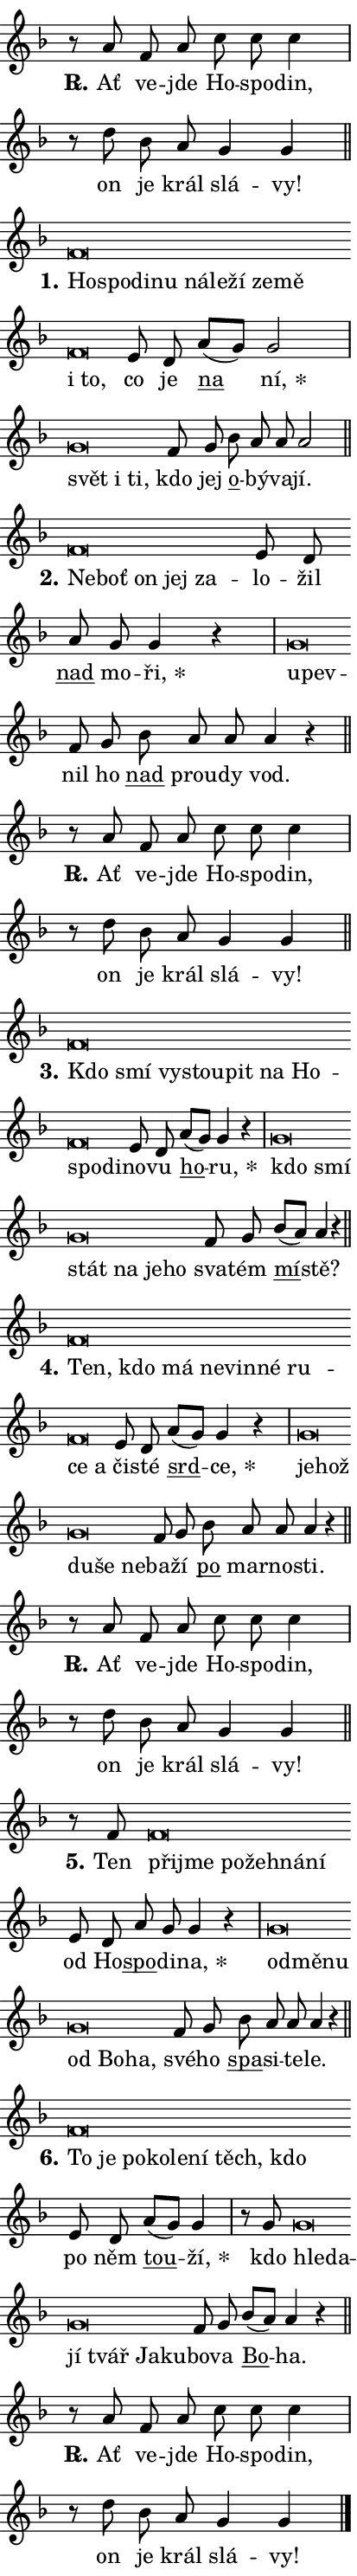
\version "2.24.0"
\header { tagline = "" }
\paper {
  indent = 0\cm
  top-margin = 0\cm
  right-margin = 0.13\cm % to fit lyric hyphens
  bottom-margin = 0\cm
  left-margin = 0\cm
  paper-width = 7\cm
  page-breaking = #ly:one-page-breaking
  system-system-spacing.basic-distance = #11
  score-system-spacing.basic-distance = #11
  ragged-last = ##f
}


%% Author: Thomas Morley
%% https://lists.gnu.org/archive/html/lilypond-user/2020-05/msg00002.html
#(define (line-position grob)
"Returns position of @var[grob} in current system:
   @code{'start}, if at first time-step
   @code{'end}, if at last time-step
   @code{'middle} otherwise
"
  (let* ((col (ly:item-get-column grob))
         (ln (ly:grob-object col 'left-neighbor))
         (rn (ly:grob-object col 'right-neighbor))
         (col-to-check-left (if (ly:grob? ln) ln col))
         (col-to-check-right (if (ly:grob? rn) rn col))
         (break-dir-left
           (and
             (ly:grob-property col-to-check-left 'non-musical #f)
             (ly:item-break-dir col-to-check-left)))
         (break-dir-right
           (and
             (ly:grob-property col-to-check-right 'non-musical #f)
             (ly:item-break-dir col-to-check-right))))
        (cond ((eqv? 1 break-dir-left) 'start)
              ((eqv? -1 break-dir-right) 'end)
              (else 'middle))))

#(define (tranparent-at-line-position vctor)
  (lambda (grob)
  "Relying on @code{line-position} select the relevant enry from @var{vctor}.
Used to determine transparency,"
    (case (line-position grob)
      ((end) (not (vector-ref vctor 0)))
      ((middle) (not (vector-ref vctor 1)))
      ((start) (not (vector-ref vctor 2))))))

noteHeadBreakVisibility =
#(define-music-function (break-visibility)(vector?)
"Makes @code{NoteHead}s transparent relying on @var{break-visibility}"
#{
  \override NoteHead.transparent =
    #(tranparent-at-line-position break-visibility)
#})

#(define delete-ledgers-for-transparent-note-heads
  (lambda (grob)
    "Reads whether a @code{NoteHead} is transparent.
If so this @code{NoteHead} is removed from @code{'note-heads} from
@var{grob}, which is supposed to be @code{LedgerLineSpanner}.
As a result ledgers are not printed for this @code{NoteHead}"
    (let* ((nhds-array (ly:grob-object grob 'note-heads))
           (nhds-list
             (if (ly:grob-array? nhds-array)
                 (ly:grob-array->list nhds-array)
                 '()))
           ;; Relies on the transparent-property being done before
           ;; Staff.LedgerLineSpanner.after-line-breaking is executed.
           ;; This is fragile ...
           (to-keep
             (remove
               (lambda (nhd)
                 (ly:grob-property nhd 'transparent #f))
               nhds-list)))
      ;; TODO find a better method to iterate over grob-arrays, similiar
      ;; to filter/remove etc for lists
      ;; For now rebuilt from scratch
      (set! (ly:grob-object grob 'note-heads)  '())
      (for-each
        (lambda (nhd)
          (ly:pointer-group-interface::add-grob grob 'note-heads nhd))
        to-keep))))

squashNotes = {
  \override NoteHead.X-extent = #'(-0.2 . 0.2)
  \override NoteHead.Y-extent = #'(-0.75 . 0)
  \override NoteHead.stencil =
    #(lambda (grob)
       (let ((pos (ly:grob-property grob 'staff-position)))
         (begin
           (if (< pos -7) (display "ERROR: Lower brevis then expected\n") (display ""))
           (if (<= pos -6) ly:text-interface::print ly:note-head::print))))
}
unSquashNotes = {
  \revert NoteHead.X-extent
  \revert NoteHead.Y-extent
  \revert NoteHead.stencil
}

hideNotes = \noteHeadBreakVisibility #begin-of-line-visible
unHideNotes = \noteHeadBreakVisibility #all-visible

% work-around for resetting accidentals
% https://lilypond.org/doc/v2.23/Documentation/notation/displaying-rhythms#unmetered-music
cadenzaMeasure = {
  \cadenzaOff
  \partial 1024 s1024
  \cadenzaOn
}

#(define-markup-command (accent layout props text) (markup?)
  "Underline accented syllable"
  (interpret-markup layout props
    #{\markup \override #'(offset . 4.3) \underline { #text }#}))

responsum = \markup \concat {
  "R" \hspace #-1.05 \path #0.1 #'((moveto 0 0.07) (lineto 0.9 0.8)) \hspace #0.05 "."
}

spaceSize = #0.6828661417322834 % exact space size for TeX Gyre Schola

\layout {
  \context {
    \Staff
    \remove "Time_signature_engraver"
    \override LedgerLineSpanner.after-line-breaking = #delete-ledgers-for-transparent-note-heads
  }
  \context {
    \Lyrics {
      \override LyricSpace.minimum-distance = \spaceSize
      \override LyricText.font-name = #"TeX Gyre Schola"
      \override LyricText.font-size = 1
      \override StanzaNumber.font-name = #"TeX Gyre Schola Bold"
      \override StanzaNumber.font-size = 1
    }
  }
  \context {
    \Score 
    \override NoteHead.text =
      #(lambda (grob) 
        (let ((pos (ly:grob-property grob 'staff-position)))
          #{\markup {
            \combine
              \halign #-0.55 \raise #(if (= pos -6) 0 0.5) \override #'(thickness . 2) \draw-line #'(3.2 . 0)
              \musicglyph "noteheads.sM1"
          }#}))
  }
}

% magnetic-lyrics.ily
%
%   written by
%     Jean Abou Samra <jean@abou-samra.fr>
%     Werner Lemberg <wl@gnu.org>
%
%   adapted by
%     Jiri Hon <jiri.hon@gmail.com>
%
% Version 2022-Apr-15

% https://www.mail-archive.com/lilypond-user@gnu.org/msg149350.html

#(define (Left_hyphen_pointer_engraver context)
   "Collect syllable-hyphen-syllable occurrences in lyrics and store
them in properties.  This engraver only looks to the left.  For
example, if the lyrics input is @code{foo -- bar}, it does the
following.

@itemize @bullet
@item
Set the @code{text} property of the @code{LyricHyphen} grob between
@q{foo} and @q{bar} to @code{foo}.

@item
Set the @code{left-hyphen} property of the @code{LyricText} grob with
text @q{foo} to the @code{LyricHyphen} grob between @q{foo} and
@q{bar}.
@end itemize

Use this auxiliary engraver in combination with the
@code{lyric-@/text::@/apply-@/magnetic-@/offset!} hook."
   (let ((hyphen #f)
         (text #f))
     (make-engraver
      (acknowledgers
       ((lyric-syllable-interface engraver grob source-engraver)
        (set! text grob)))
      (end-acknowledgers
       ((lyric-hyphen-interface engraver grob source-engraver)
        ;(when (not (grob::has-interface grob 'lyric-space-interface))
          (set! hyphen grob)));)
      ((stop-translation-timestep engraver)
       (when (and text hyphen)
         (ly:grob-set-object! text 'left-hyphen hyphen))
       (set! text #f)
       (set! hyphen #f)))))

#(define (lyric-text::apply-magnetic-offset! grob)
   "If the space between two syllables is less than the value in
property @code{LyricText@/.details@/.squash-threshold}, move the right
syllable to the left so that it gets concatenated with the left
syllable.

Use this function as a hook for
@code{LyricText@/.after-@/line-@/breaking} if the
@code{Left_@/hyphen_@/pointer_@/engraver} is active."
   (let ((hyphen (ly:grob-object grob 'left-hyphen #f)))
     (when hyphen
       (let ((left-text (ly:spanner-bound hyphen LEFT)))
         (when (grob::has-interface left-text 'lyric-syllable-interface)
           (let* ((common (ly:grob-common-refpoint grob left-text X))
                  (this-x-ext (ly:grob-extent grob common X))
                  (left-x-ext
                   (begin
                     ;; Trigger magnetism for left-text.
                     (ly:grob-property left-text 'after-line-breaking)
                     (ly:grob-extent left-text common X)))
                  ;; `delta` is the gap width between two syllables.
                  (delta (- (interval-start this-x-ext)
                            (interval-end left-x-ext)))
                  (details (ly:grob-property grob 'details))
                  (threshold (assoc-get 'squash-threshold details 0.2)))
             (when (< delta threshold)
               (let* (;; We have to manipulate the input text so that
                      ;; ligatures crossing syllable boundaries are not
                      ;; disabled.  For languages based on the Latin
                      ;; script this is essentially a beautification.
                      ;; However, for non-Western scripts it can be a
                      ;; necessity.
                      (lt (ly:grob-property left-text 'text))
                      (rt (ly:grob-property grob 'text))
                      (is-space (grob::has-interface hyphen 'lyric-space-interface))
                      (space (if is-space " " ""))
                      (extra-delta (if is-space spaceSize 0))
                      ;; Append new syllable.
                      (ltrt-space (if (and (string? lt) (string? rt))
                                (string-append lt space rt)
                                (make-concat-markup (list lt space rt))))
                      ;; Right-align `ltrt` to the right side.
                      (ltrt-space-markup (grob-interpret-markup
                               grob
                               (make-translate-markup
                                (cons (interval-length this-x-ext) 0)
                                (make-right-align-markup ltrt-space)))))
                 (begin
                   ;; Don't print `left-text`.
                   (ly:grob-set-property! left-text 'stencil #f)
                   ;; Set text and stencil (which holds all collected
                   ;; syllables so far) and shift it to the left.
                   (ly:grob-set-property! grob 'text ltrt-space)
                   (ly:grob-set-property! grob 'stencil ltrt-space-markup)
                   (ly:grob-translate-axis! grob (- (- delta extra-delta)) X))))))))))


#(define (lyric-hyphen::displace-bounds-first grob)
   ;; Make very sure this callback isn't triggered too early.
   (let ((left (ly:spanner-bound grob LEFT))
         (right (ly:spanner-bound grob RIGHT)))
     (ly:grob-property left 'after-line-breaking)
     (ly:grob-property right 'after-line-breaking)
     (ly:lyric-hyphen::print grob)))

squashThreshold = #0.4

\layout {
  \context {
    \Lyrics
    \consists #Left_hyphen_pointer_engraver
    \override LyricText.after-line-breaking =
      #lyric-text::apply-magnetic-offset!
    \override LyricHyphen.stencil = #lyric-hyphen::displace-bounds-first
    \override LyricText.details.squash-threshold = \squashThreshold
    \override LyricHyphen.minimum-distance = 0
    \override LyricHyphen.minimum-length = \squashThreshold
  }
}

squashText = \override LyricText.details.squash-threshold = 9999
unSquashText = \override LyricText.details.squash-threshold = \squashThreshold

leftText = \override LyricText.self-alignment-X = #LEFT
unLeftText = \revert LyricText.self-alignment-X

starOffset = #(lambda (grob) 
                (let ((x_offset (ly:self-alignment-interface::aligned-on-x-parent grob)))
                  (if (= x_offset 0) 0 (+ x_offset 1.2))))

star = #(define-music-function (syllable)(string?)
"Append star separator at the end of a syllable"
#{
  \once \override LyricText.X-offset = #starOffset
  \lyricmode { \markup {
    #syllable
    \override #'((font-name . "TeX Gyre Schola Bold")) \hspace #0.2 \lower #0.65 \larger "*"
  } }
#})

starAccent = #(define-music-function (syllable)(string?)
"Append star separator at the end of a syllable and make accent"
#{
  \once \override LyricText.X-offset = #starOffset
  \lyricmode { \markup {
    \accent #syllable
    \override #'((font-name . "TeX Gyre Schola Bold")) \hspace #0.2 \lower #0.65 \larger "*"
  } }
#})

breath = #(define-music-function (syllable)(string?)
"Append breathing indicator at the end of a syllable"
#{
  \lyricmode { \markup { #syllable "+" } }
#})

optionalBreath = #(define-music-function (syllable)(string?)
"Append optional breathing indicator at the end of a syllable"
#{
  \lyricmode { \markup { #syllable "(+)" } }
#})


\score {
    <<
        \new Voice = "melody" { \cadenzaOn \key f \major \relative { r8 a' f a c c c4 \cadenzaMeasure \bar "|" r8 d bes a g4 g \cadenzaMeasure \bar "||" \break } }
        \new Lyrics \lyricsto "melody" { \lyricmode { \set stanza = \responsum
Ať ve -- jde Ho -- spo -- din, on je král slá -- vy! } }
    >>
    \layout {}
}

\score {
    <<
        \new Voice = "melody" { \cadenzaOn \key f \major \relative { \squashNotes f'\breve*1/16 \hideNotes \breve*1/16 \bar "" \breve*1/16 \bar "" \breve*1/16 \bar "" \breve*1/16 \bar "" \breve*1/16 \bar "" \breve*1/16 \bar "" \breve*1/16 \bar "" \breve*1/16 \bar "" \breve*1/16 \breve*1/16 \bar "" \unHideNotes \unSquashNotes e8 d \bar "" a'[( g)] g2 \cadenzaMeasure \bar "|" \squashNotes g\breve*1/16 \hideNotes \breve*1/16 \breve*1/16 \bar "" \unHideNotes \unSquashNotes f8 g \bar "" bes a a a2 \cadenzaMeasure \bar "||" \break } }
        \new Lyrics \lyricsto "melody" { \lyricmode { \set stanza = "1."
\leftText Ho -- \squashText spo -- di -- nu ná -- le -- ží ze -- mě i to, \unLeftText \unSquashText co je \markup \accent na \star ní, \leftText svět \squashText i ti, \unLeftText \unSquashText kdo jej \markup \accent o -- bý -- va -- jí. } }
    >>
    \layout {}
}

\score {
    <<
        \new Voice = "melody" { \cadenzaOn \key f \major \relative { \squashNotes f'\breve*1/16 \hideNotes \breve*1/16 \bar "" \breve*1/16 \bar "" \breve*1/16 \breve*1/16 \bar "" \unHideNotes \unSquashNotes e8 d \bar "" a' g g4 r \cadenzaMeasure \bar "|" \squashNotes g\breve*1/16 \hideNotes \breve*1/16 \bar "" \unHideNotes \unSquashNotes f8 g \bar "" bes a a a4 r \cadenzaMeasure \bar "||" \break } }
        \new Lyrics \lyricsto "melody" { \lyricmode { \set stanza = "2."
\leftText Ne -- \squashText boť on jej za -- \unLeftText \unSquashText lo -- žil \markup \accent nad mo -- \star ři, \leftText u -- \squashText pev -- \unLeftText \unSquashText nil ho \markup \accent nad prou -- dy vod. } }
    >>
    \layout {}
}

\score {
    <<
        \new Voice = "melody" { \cadenzaOn \key f \major \relative { r8 a' f a c c c4 \cadenzaMeasure \bar "|" r8 d bes a g4 g \cadenzaMeasure \bar "||" \break } }
        \new Lyrics \lyricsto "melody" { \lyricmode { \set stanza = \responsum
Ať ve -- jde Ho -- spo -- din, on je král slá -- vy! } }
    >>
    \layout {}
}

\score {
    <<
        \new Voice = "melody" { \cadenzaOn \key f \major \relative { \squashNotes f'\breve*1/16 \hideNotes \breve*1/16 \bar "" \breve*1/16 \bar "" \breve*1/16 \bar "" \breve*1/16 \bar "" \breve*1/16 \bar "" \breve*1/16 \bar "" \breve*1/16 \breve*1/16 \bar "" \unHideNotes \unSquashNotes e8 d \bar "" a'[( g)] g4 r \cadenzaMeasure \bar "|" \squashNotes g\breve*1/16 \hideNotes \breve*1/16 \bar "" \breve*1/16 \bar "" \breve*1/16 \bar "" \breve*1/16 \breve*1/16 \bar "" \unHideNotes \unSquashNotes f8 g \bar "" bes[( a)] a4 r \cadenzaMeasure \bar "||" \break } }
        \new Lyrics \lyricsto "melody" { \lyricmode { \set stanza = "3."
\leftText Kdo \squashText smí vy -- stou -- pit na Ho -- spo -- di -- \unLeftText \unSquashText no -- vu \markup \accent ho -- \star ru, \leftText kdo \squashText smí stát na je -- ho \unLeftText \unSquashText sva -- tém \markup \accent mí -- stě? } }
    >>
    \layout {}
}

\score {
    <<
        \new Voice = "melody" { \cadenzaOn \key f \major \relative { \squashNotes f'\breve*1/16 \hideNotes \breve*1/16 \bar "" \breve*1/16 \bar "" \breve*1/16 \bar "" \breve*1/16 \bar "" \breve*1/16 \bar "" \breve*1/16 \bar "" \breve*1/16 \breve*1/16 \bar "" \unHideNotes \unSquashNotes e8 d \bar "" a'[( g)] g4 r \cadenzaMeasure \bar "|" \squashNotes g\breve*1/16 \hideNotes \breve*1/16 \bar "" \breve*1/16 \bar "" \breve*1/16 \breve*1/16 \bar "" \unHideNotes \unSquashNotes f8 g \bar "" bes a a a4 r \cadenzaMeasure \bar "||" \break } }
        \new Lyrics \lyricsto "melody" { \lyricmode { \set stanza = "4."
\leftText Ten, \squashText kdo má ne -- vin -- né ru -- ce a \unLeftText \unSquashText či -- sté \markup \accent srd -- \star ce, \leftText je -- \squashText hož du -- še ne -- \unLeftText \unSquashText ba -- ží \markup \accent po mar -- no -- sti. } }
    >>
    \layout {}
}

\score {
    <<
        \new Voice = "melody" { \cadenzaOn \key f \major \relative { r8 a' f a c c c4 \cadenzaMeasure \bar "|" r8 d bes a g4 g \cadenzaMeasure \bar "||" \break } }
        \new Lyrics \lyricsto "melody" { \lyricmode { \set stanza = \responsum
Ať ve -- jde Ho -- spo -- din, on je král slá -- vy! } }
    >>
    \layout {}
}

\score {
    <<
        \new Voice = "melody" { \cadenzaOn \key f \major \relative { r8 f' \squashNotes f\breve*1/16 \hideNotes \breve*1/16 \bar "" \breve*1/16 \bar "" \breve*1/16 \bar "" \breve*1/16 \breve*1/16 \bar "" \unHideNotes \unSquashNotes e8 d \bar "" a' g g4 r \cadenzaMeasure \bar "|" \squashNotes g\breve*1/16 \hideNotes \breve*1/16 \bar "" \breve*1/16 \bar "" \breve*1/16 \bar "" \breve*1/16 \breve*1/16 \bar "" \unHideNotes \unSquashNotes f8 g \bar "" bes a a a4 r \cadenzaMeasure \bar "||" \break } }
        \new Lyrics \lyricsto "melody" { \lyricmode { \set stanza = "5."
Ten \leftText při -- \squashText jme po -- žeh -- ná -- ní \unLeftText \unSquashText od Ho -- \markup \accent spo -- di -- \star na, \leftText od -- \squashText mě -- nu od Bo -- ha, \unLeftText \unSquashText své -- ho \markup \accent spa -- si -- te -- le. } }
    >>
    \layout {}
}

\score {
    <<
        \new Voice = "melody" { \cadenzaOn \key f \major \relative { \squashNotes f'\breve*1/16 \hideNotes \breve*1/16 \bar "" \breve*1/16 \bar "" \breve*1/16 \bar "" \breve*1/16 \bar "" \breve*1/16 \bar "" \breve*1/16 \breve*1/16 \bar "" \unHideNotes \unSquashNotes e8 d \bar "" a'[( g)] g4 \cadenzaMeasure \bar "|" r8 g \squashNotes g\breve*1/16 \hideNotes \breve*1/16 \bar "" \breve*1/16 \bar "" \breve*1/16 \bar "" \breve*1/16 \breve*1/16 \bar "" \unHideNotes \unSquashNotes f8 g \bar "" bes[( a)] a4 r \cadenzaMeasure \bar "||" \break } }
        \new Lyrics \lyricsto "melody" { \lyricmode { \set stanza = "6."
\leftText To \squashText je po -- ko -- le -- ní těch, kdo \unLeftText \unSquashText po něm \markup \accent tou -- \star ží, kdo \leftText hle -- \squashText da -- jí tvář Ja -- ku -- \unLeftText \unSquashText bo -- va \markup \accent Bo -- ha. } }
    >>
    \layout {}
}

\score {
    <<
        \new Voice = "melody" { \cadenzaOn \key f \major \relative { r8 a' f a c c c4 \cadenzaMeasure \bar "|" r8 d bes a g4 g \cadenzaMeasure \bar "||" \break } \bar "|." }
        \new Lyrics \lyricsto "melody" { \lyricmode { \set stanza = \responsum
Ať ve -- jde Ho -- spo -- din, on je král slá -- vy! } }
    >>
    \layout {}
}
